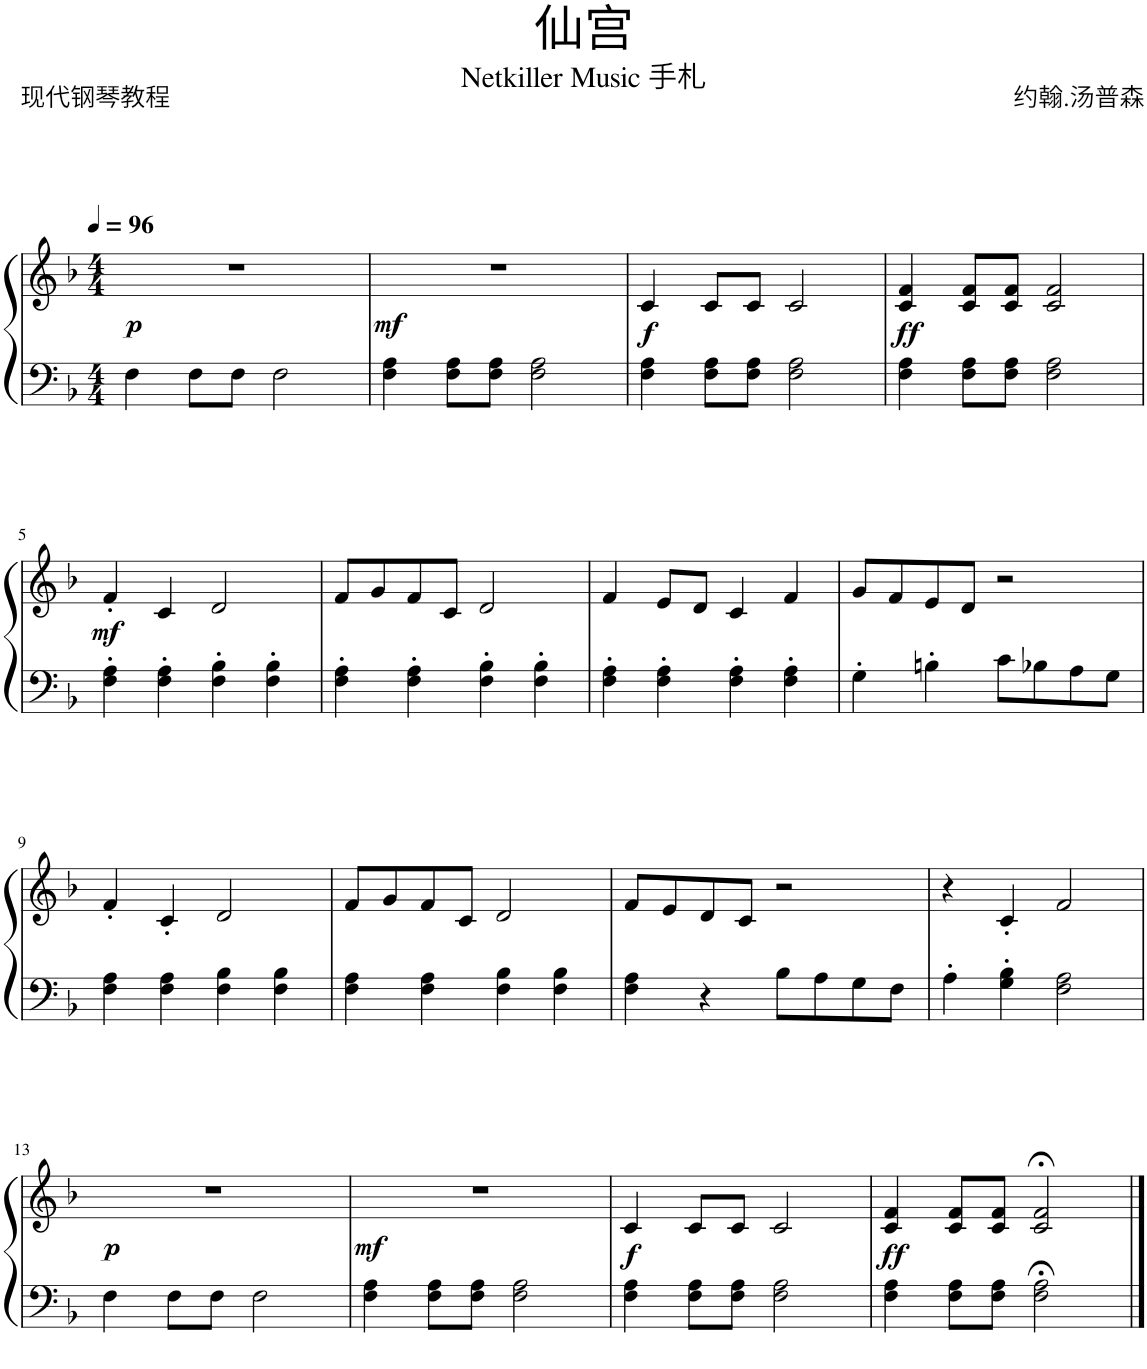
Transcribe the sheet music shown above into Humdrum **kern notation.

**kern	**kern	**dynam
*part1	*part1	*part1
*staff2	*staff1	*staff1/2
*I"Piano	*	*
*I'Pno.	*	*
*clefF4	*clefG2	*
*k[b-]	*k[b-]	*
*M4/4	*M4/4	*
*MM96	*MM96	*
=1	=1	=1
!	!	!LO:DY:b
4F\	1r	p
8F\L	.	.
8F\J	.	.
2F\	.	.
=2	=2	=2
!	!	!LO:DY:b
4F\ 4A\	1r	mf
8F\ 8A\L	.	.
8F\ 8A\J	.	.
2F\ 2A\	.	.
=3	=3	=3
!	!	!LO:DY:b
4F\ 4A\	4c/	f
8F\ 8A\L	8c/L	.
8F\ 8A\J	8c/J	.
2F\ 2A\	2c/	.
=4	=4	=4
!	!	!LO:DY:b
4F\ 4A\	4c/ 4f/	ff
8F\ 8A\L	8c/ 8f/L	.
8F\ 8A\J	8c/ 8f/J	.
2F\ 2A\	2c/ 2f/	.
!!LO:LB:g=z
=5	=5	=5
!	!	!LO:DY:b
4F\' 4A\'	4f'/	mf
4F\' 4A\'	4c/	.
4F\' 4B-\'	2d/	.
4F\' 4B-\'	.	.
=6	=6	=6
4F\' 4A\'	8f/L	.
.	8g/	.
4F\' 4A\'	8f/	.
.	8c/J	.
4F\' 4B-\'	2d/	.
4F\' 4B-\'	.	.
=7	=7	=7
4F\' 4A\'	4f/	.
4F\' 4A\'	8e/L	.
.	8d/J	.
4F\' 4A\'	4c/	.
4F\' 4A\'	4f/	.
=8	=8	=8
4G'\	8g/L	.
.	8f/	.
4Bn'\	8e/	.
.	8d/J	.
8c\L	2r	.
8B-X\	.	.
8A\	.	.
8G\J	.	.
!!LO:LB:g=z
=9	=9	=9
4F\ 4A\	4f'/	.
4F\ 4A\	4c'/	.
4F\ 4B-\	2d/	.
4F\ 4B-\	.	.
=10	=10	=10
4F\ 4A\	8f/L	.
.	8g/	.
4F\ 4A\	8f/	.
.	8c/J	.
4F\ 4B-\	2d/	.
4F\ 4B-\	.	.
=11	=11	=11
4F\ 4A\	8f/L	.
.	8e/	.
4r	8d/	.
.	8c/J	.
8B-\L	2r	.
8A\	.	.
8G\	.	.
8F\J	.	.
=12	=12	=12
4A'\	4r	.
4G\' 4B-\'	4c'/	.
2F\ 2A\	2f/	.
!!LO:LB:g=z
=13	=13	=13
!	!	!LO:DY:b
4F\	1r	p
8F\L	.	.
8F\J	.	.
2F\	.	.
=14	=14	=14
!	!	!LO:DY:b
4F\ 4A\	1r	mf
8F\ 8A\L	.	.
8F\ 8A\J	.	.
2F\ 2A\	.	.
=15	=15	=15
!	!	!LO:DY:b
4F\ 4A\	4c/	f
8F\ 8A\L	8c/L	.
8F\ 8A\J	8c/J	.
2F\ 2A\	2c/	.
=16	=16	=16
!	!	!LO:DY:b
4F\ 4A\	4c/ 4f/	ff
8F\ 8A\L	8c/ 8f/L	.
8F\ 8A\J	8c/ 8f/J	.
2F\;< 2A\;<	2c/;< 2f/;<	.
==	==	==
*-	*-	*-
